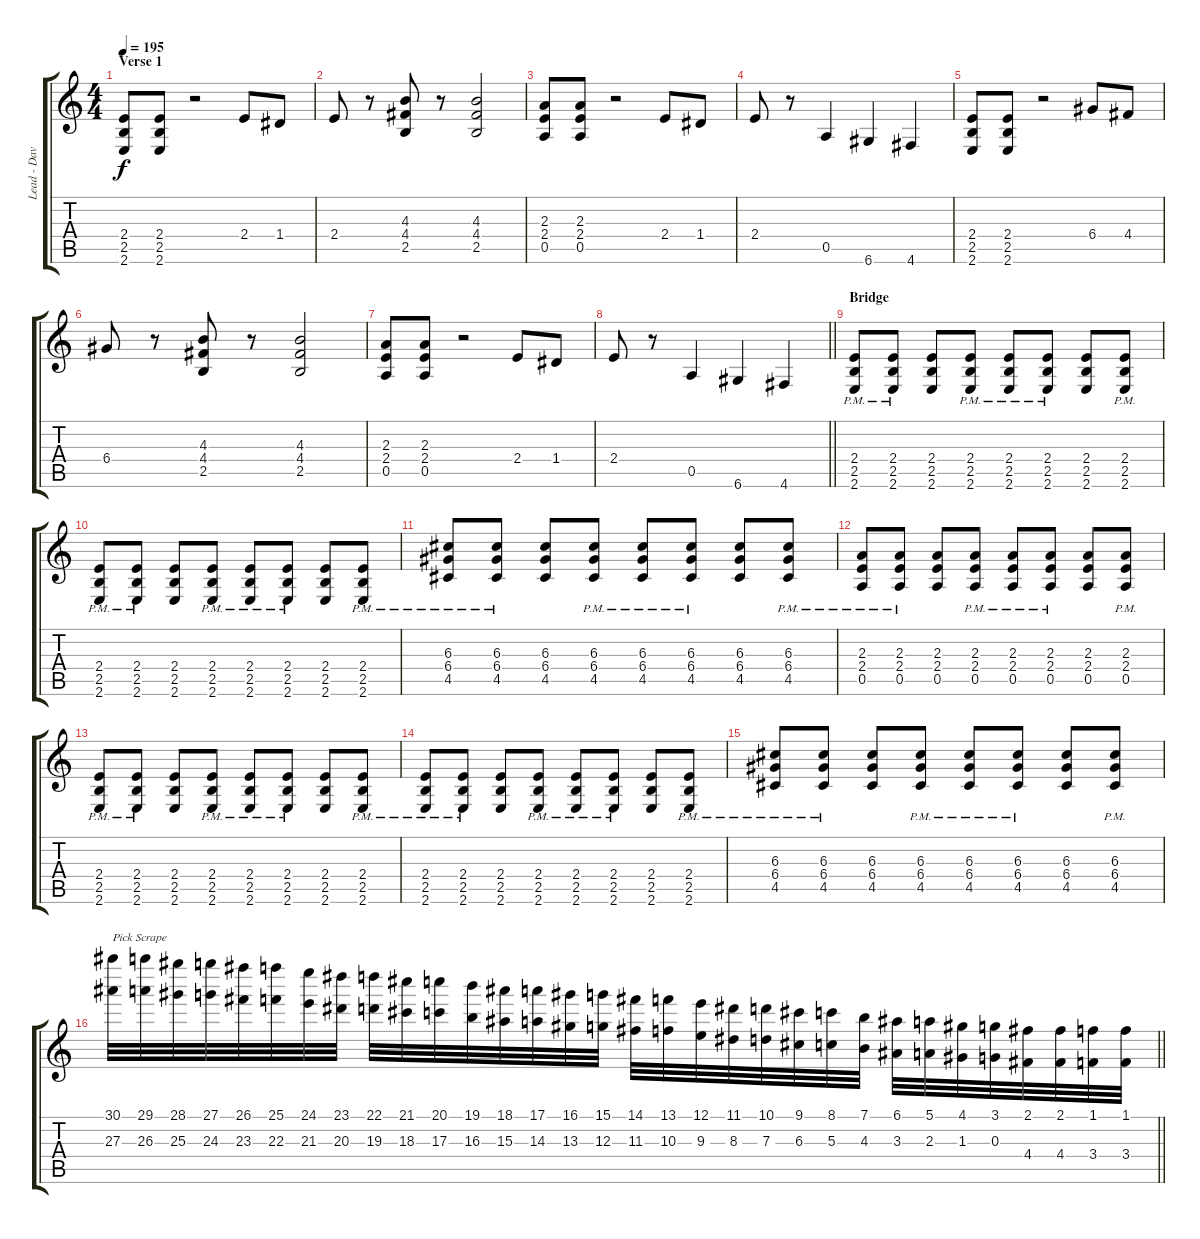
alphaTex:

\track ("Lead - Dave" "Lead - Dav") {instrument distortionguitar}
\staff {score tabs}
\tuning (E4 B3 G3 D3 A2 D2) {hide}
\ts (4 4)
\section ("" "Verse 1")
\tempo 195
\clef g2
\ks c
(2.4 2.5 2.6).8{dy f} (2.4 2.5 2.6).8 r.2 2.4.8 1.4.8 |
2.4.8 r.8 (4.3 4.4 2.5).8 r.8 (4.3 4.4 2.5).2 |
(2.3 2.4 0.5).8 (2.3 2.4 0.5).8 r.2 2.4.8 1.4.8 |
2.4.8 r.8 0.5.4 6.6.4 4.6.4 |
(2.4 2.5 2.6).8 (2.4 2.5 2.6).8 r.2 6.4.8 4.4.8 |
6.4.8 r.8 (4.3 4.4 2.5).8 r.8 (4.3 4.4 2.5).2 |
(2.3 2.4 0.5).8 (2.3 2.4 0.5).8 r.2 2.4.8 1.4.8 |
\barLineRight lightlight
2.4.8 r.8 0.5.4 6.6.4 4.6.4 |
\section ("" "Bridge")
(2.4{pm} 2.5{pm} 2.6{pm}).8 (2.4{pm} 2.5{pm} 2.6{pm}).8 (2.4 2.5 2.6).8 (2.4{pm} 2.5{pm} 2.6{pm}).8 (2.4{pm} 2.5{pm} 2.6{pm}).8 (2.4{pm} 2.5{pm} 2.6{pm}).8 (2.4 2.5 2.6).8 (2.4{pm} 2.5{pm} 2.6{pm}).8 |
(2.4{pm} 2.5{pm} 2.6{pm}).8 (2.4{pm} 2.5{pm} 2.6{pm}).8 (2.4 2.5 2.6).8 (2.4{pm} 2.5{pm} 2.6{pm}).8 (2.4{pm} 2.5{pm} 2.6{pm}).8 (2.4{pm} 2.5{pm} 2.6{pm}).8 (2.4 2.5 2.6).8 (2.4{pm} 2.5{pm} 2.6{pm}).8 |
(6.3 6.4{pm} 4.5{pm}).8 (6.3 6.4{pm} 4.5{pm}).8 (6.3 6.4 4.5).8 (6.3 6.4{pm} 4.5{pm}).8 (6.3 6.4{pm} 4.5{pm}).8 (6.3 6.4{pm} 4.5{pm}).8 (6.3 6.4 4.5).8 (6.3 6.4{pm} 4.5{pm}).8 |
(2.3 2.4{pm} 0.5{pm}).8 (2.3 2.4{pm} 0.5{pm}).8 (2.3 2.4 0.5).8 (2.3 2.4{pm} 0.5{pm}).8 (2.3 2.4{pm} 0.5{pm}).8 (2.3 2.4{pm} 0.5{pm}).8 (2.3 2.4 0.5).8 (2.3 2.4{pm} 0.5{pm}).8 |
(2.4{pm} 2.5{pm} 2.6{pm}).8 (2.4{pm} 2.5{pm} 2.6{pm}).8 (2.4 2.5 2.6).8 (2.4{pm} 2.5{pm} 2.6{pm}).8 (2.4{pm} 2.5{pm} 2.6{pm}).8 (2.4{pm} 2.5{pm} 2.6{pm}).8 (2.4 2.5 2.6).8 (2.4{pm} 2.5{pm} 2.6{pm}).8 |
(2.4{pm} 2.5{pm} 2.6{pm}).8 (2.4{pm} 2.5{pm} 2.6{pm}).8 (2.4 2.5 2.6).8 (2.4{pm} 2.5{pm} 2.6{pm}).8 (2.4{pm} 2.5{pm} 2.6{pm}).8 (2.4{pm} 2.5{pm} 2.6{pm}).8 (2.4 2.5 2.6).8 (2.4{pm} 2.5{pm} 2.6{pm}).8 |
(6.3 6.4{pm} 4.5{pm}).8 (6.3 6.4{pm} 4.5{pm}).8 (6.3 6.4 4.5).8 (6.3 6.4{pm} 4.5{pm}).8 (6.3 6.4{pm} 4.5{pm}).8 (6.3 6.4{pm} 4.5{pm}).8 (6.3 6.4 4.5).8 (6.3 6.4{pm} 4.5{pm}).8 |
\barLineRight lightlight
(30.1 27.3).32{txt "Pick Scrape"} (29.1 26.3).32 (28.1 25.3).32 (27.1 24.3).32 (26.1 23.3).32 (25.1 22.3).32 (24.1 21.3).32 (23.1 20.3).32 (22.1 19.3).32 (21.1 18.3).32 (20.1 17.3).32 (19.1 16.3).32 (18.1 15.3).32 (17.1 14.3).32 (16.1 13.3).32 (15.1 12.3).32 (14.1 11.3).32 (13.1 10.3).32 (12.1 9.3).32 (11.1 8.3).32 (10.1 7.3).32 (9.1 6.3).32 (8.1 5.3).32 (7.1 4.3).32 (6.1 3.3).32 (5.1 2.3).32 (4.1 1.3).32 (3.1 0.3).32 (2.1 4.4).32 (2.1 4.4).32 (1.1 3.4).32 (1.1 3.4).32
